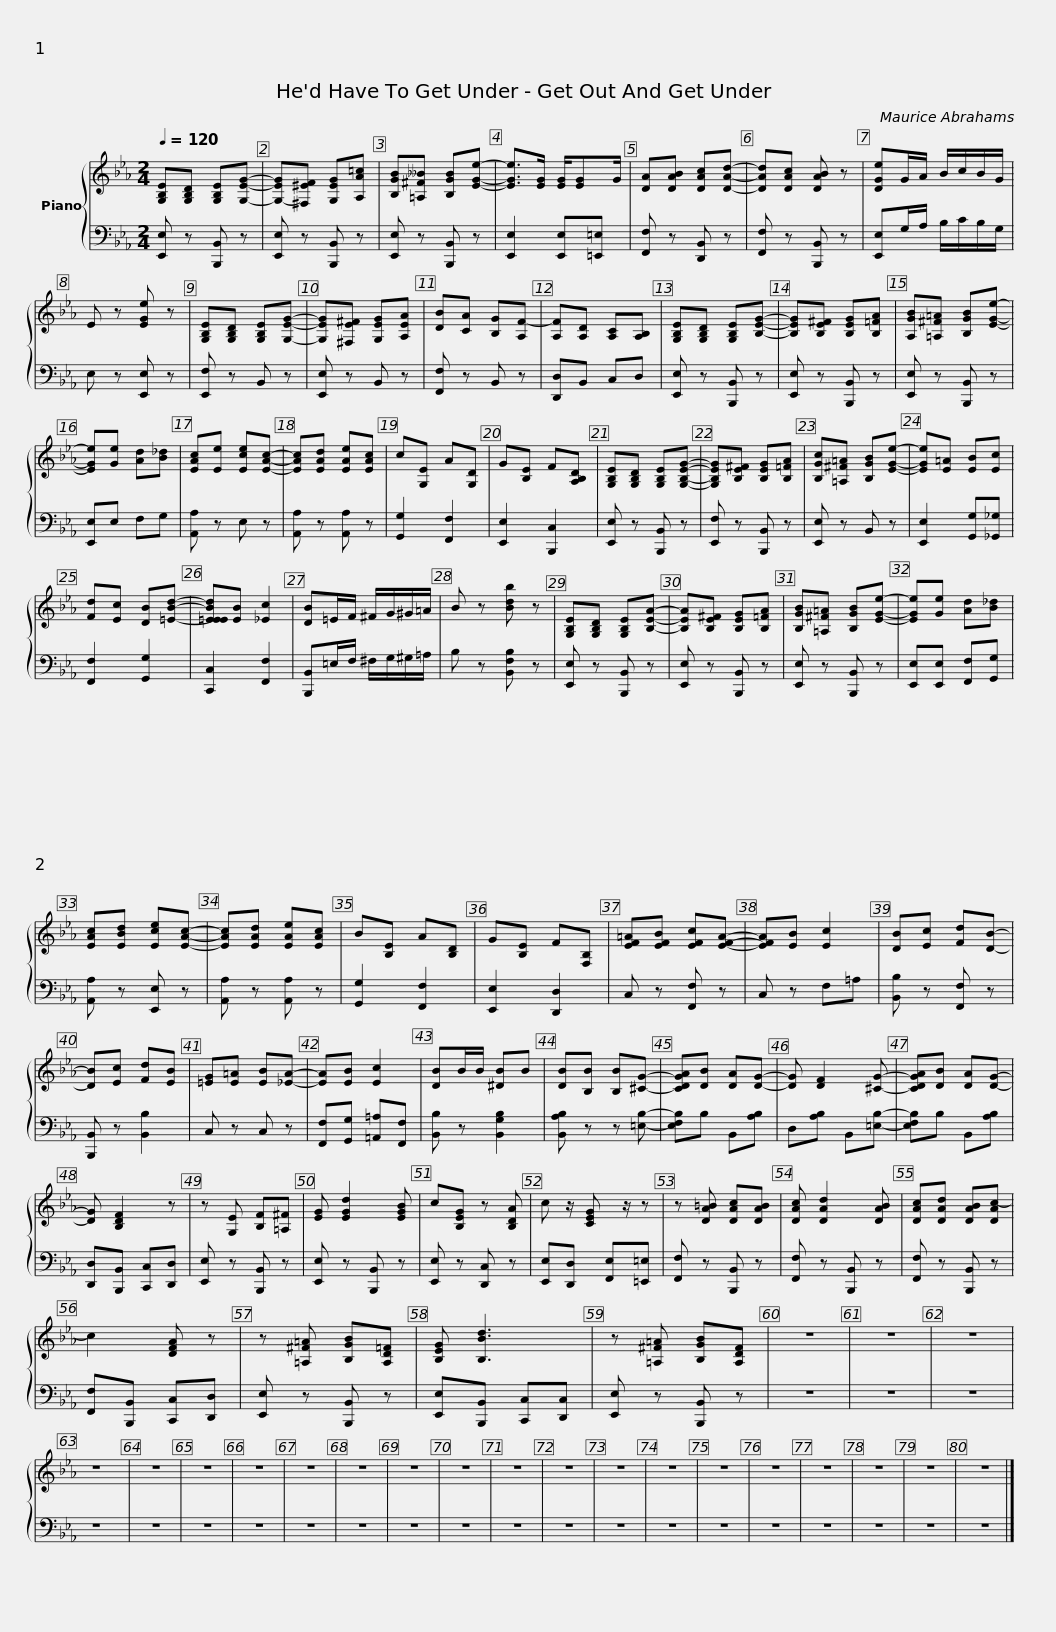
X:1
%%score { 1 | 2 }
L:1/8
Q:1/4=120
M:2/4
I:linebreak $
K:Eb
V:1 treble
V:2 bass
V:1
 [G,B,E][G,B,D] [G,B,E][G,EG]- | [G,-EG][^F,^EF] [G,EG][A,A=c] | [B,GB][=A,^F__B] [B,GB][EGe]- | [EGe]>[EG] [EG]/[EG]G/ | [DA][DAB] [DAc][DAd]- | %5
 [DAd][DAc] [DAB] z | [DGe]G/A/ B/c/B/G/ |$ E z [EGe] z | [G,B,E][G,B,D] [G,B,E][G,EG]- | [G,EG][^F,E^F] [G,EG][A,EA] | %10
 [DB][CA] [B,G][A,F-] | [A,F][A,D] [A,C][A,B,] | [G,B,E][G,B,D] [G,B,E][B,EG]- | [B,EG][B,E^F] [B,EG][B,=FA] |$ [A,GB][=A,^F=A] [B,GB][EGe]- | %15
 [EGe][Ge] [Ad][B_d] | [EAc][Ee] [Ece][EAc]- | [EAc][EAd] [EAe][EAc] | c[G,E] A[G,D] | G[B,E] F[A,B,D] | %20
 [G,B,E][G,B,D] [G,B,E][G,B,EG]- | [G,B,EG][B,E^F] [B,EG][B,=FA] |$ [B,Gc][=A,^F=A] [B,GB][EGe]- | [EGe][E=A] [EB][Ec] | [Fd][Ec] [DB][=EBd]- | %25
 [EE=EBd][EB] [_Ec]2 | [DB]=E/F/ ^F/G/^G/=A/ | B z [Bdb] z | [G,B,E][G,B,D] [G,B,E][B,EA]- |$ [B,EA][B,E^F] [B,EG][B,=FA] | %30
 [B,GB][=A,^F=A] [B,GB][EGe]- | [EGe][Ge] [Ad][B_d] | [EAc][EBd] [Ece][EAc]- | [EAc][EAd] [EAe][EAc] | B[B,E] A[B,D] | %35
 G[B,E] F[F,B,] | [EF=A][EFB] [EFc][EFA]- |$ [EFA][EB] [Ec]2 | [DB][Ec] [Fd][DB]- | [DB][Ec] [Fd][EB] | %40
 [=EG][E=A] [EB][_EA]- | [EA][EB] [Ec]2 | [DB]B/B/ [^DB]B | [DB][B,B] [B,B][^CG]- | [CDGA][DB] [DA][DG]- |$ %45
 [DG] [DF]2 [^CG]- | [CDGA][DB] [DA][DG]- | [DG] [B,DF]2 z | z [G,E] [B,F][=A,^F] | [EG] [EGd]2 [EGB] | %50
 c-[B,EG] z [B,DA] | c z/ [CEG] z/ z |$ z [DA=B] [DAc][DAB] | [DAc] [DAd]2 [DAB] | [DAc][DAd] [DAB][DAc-] | %55
 c2 [DFA] z | z [=A,^F=A] [B,GB][A,D=F] | [B,EG] [B,Bd]3 | z [=A,^F=A] [B,GB][A,DF] | z4 | %60
 z4 |$ z4 | z4 | z4 | z4 | %65
 z4 | z4 | z4 | z4 | z4 | %70
 z4 | z4 | z4 | z4 | z4 | %75
 z4 | z4 | z4 | z4 | z4 |] %80
V:2
 [E,,E,] z [B,,,B,,] z | [E,,E,] z [B,,,B,,] z | [E,,E,] z [B,,,B,,] z | [E,,E,]2 [E,,E,][=E,,=E,] | [F,,F,] z [D,,B,,] z | %5
 [F,,F,] z [B,,,B,,] z | [E,,E,]G,/A,/ B,/C/B,/G,/ |$ E, z [E,,E,] z | [E,,F,] z B,, z | [E,,E,] z B,, z | %10
 [F,,F,] z B,, z | [D,,D,]B,, C,D, | [E,,E,] z [B,,,B,,] z | [E,,E,] z [B,,,B,,] z |$ [E,,E,] z [B,,,B,,] z | %15
 [E,,E,]E, F,G, | [A,,A,] z E, z | [A,,A,] z [A,,A,] z | [G,,G,]2 [F,,F,]2 | [E,,E,]2 [B,,,C,]2 | %20
 [E,,E,] z [B,,,B,,] z | [E,,F,] z [B,,,B,,] z |$ [E,,E,] z B,, z | [E,,E,]2 [G,,G,][_G,,_G,] | [F,,F,]2 [G,,G,]2 | %25
 [C,,C,]2 [F,,F,]2 | [B,,,B,,]=E,/F,/ ^F,/G,/^G,/=A,/ | B, z [B,,F,B,] z | [E,,E,] z [B,,,B,,] z |$ [E,,E,] z [B,,,B,,] z | %30
 [E,,E,] z [B,,,B,,] z | [E,,E,][E,,E,] [F,,F,][G,,G,] | [A,,A,] z [E,,E,] z | [A,,A,] z [A,,A,] z | [G,,G,]2 [F,,F,]2 | %35
 [E,,E,]2 [D,,D,]2 | C, z [F,,F,] z |$ C, z F,=A, | [B,,B,] z [F,,F,] z | [B,,,B,,] z [B,,B,]2 | %40
 C, z C, z | [F,,F,][G,,G,] [=A,,=A,][F,,F,] | [B,,B,] z [B,,G,B,]2 | [B,,A,B,] z z [=E,B,]- | [E,F,B,]B, B,,[A,B,] |$ %45
 D,[A,B,] B,,[=E,B,]- | [E,F,B,]B, B,,[A,B,] | [D,,D,][B,,,B,,] [C,,C,][D,,D,] | [E,,E,] z [B,,,B,,] z | [E,,E,] z [B,,,B,,] z | %50
 [E,,E,] z [D,,C,] z | [E,,E,][D,,D,] [F,,E,][=E,,=E,] |$ [F,,F,] z [B,,,B,,] z | [F,,F,] z [B,,,B,,] z | [F,,F,] z [B,,,B,,] z | %55
 [F,,F,][B,,,B,,] [C,,C,][D,,D,] | [E,,E,] z [B,,,B,,] z | [E,,E,][B,,,B,,] [C,,C,][D,,C,] | [E,,E,] z [B,,,B,,] z | z4 | %60
 z4 |$ z4 | z4 | z4 | z4 | %65
 z4 | z4 | z4 | z4 | z4 | %70
 z4 | z4 | z4 | z4 | z4 | %75
 z4 | z4 | z4 | z4 | z4 |] %80
